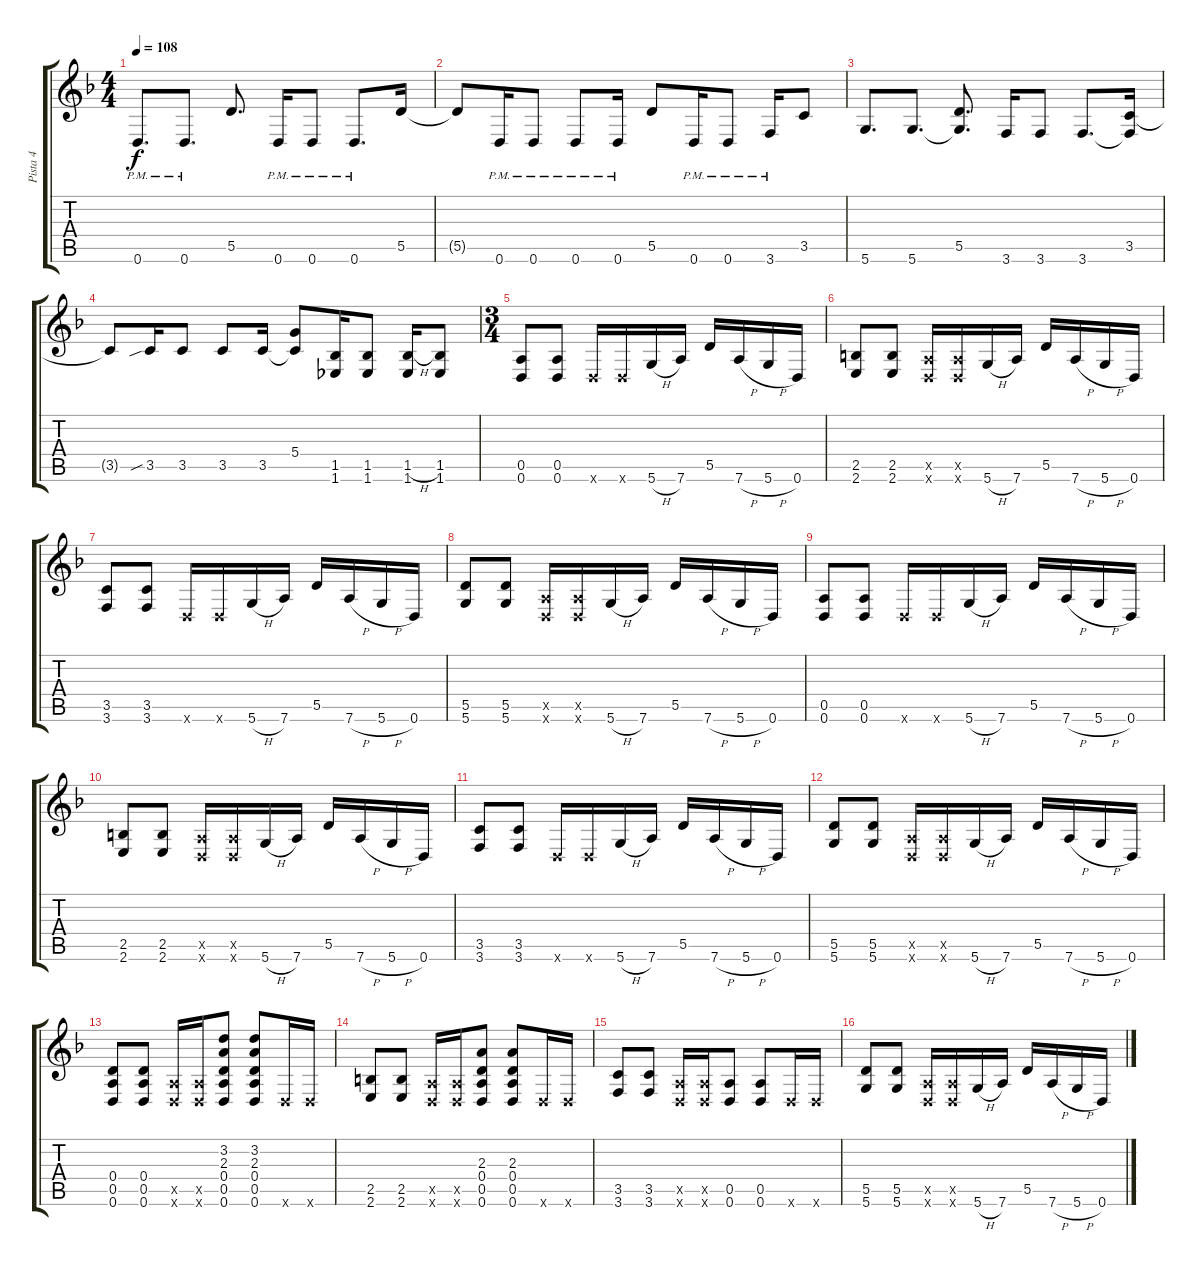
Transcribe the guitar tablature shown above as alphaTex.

\track ("Pista 4" "Pista 4") {instrument distortionguitar}
\staff {score tabs}
\tuning (E4 B3 G3 D3 A2 D2) {hide}
\ts (4 4)
\tempo 108
\clef g2
\ks f
0.6{pm}.8{d dy f} 0.6{pm}.8{d} 5.5.8{d} 0.6{pm}.16 0.6{pm}.8 0.6{pm}.8{d} 5.5.16 |
5.5{t}.8 0.6{pm}.16 0.6{pm}.8 0.6{pm}.8 0.6{pm}.16 5.5.8 0.6{pm}.16 0.6{pm}.8 3.6{pm}.16 3.5.8 |
5.6.8{d} 5.6.8{d} (5.5 5.6{t}).8{d} 3.6.16 3.6.8 3.6.8{d} (3.5 3.6{t}).16 |
3.5{t}.8 3.5{sib}.16 3.5.8 3.5.8 3.5.16 (5.4 3.5{t}).8 (1.5 1.6).16 (1.5 1.6).8 (1.5{h} 1.6).16 (1.5 1.6).8 |
\ts (3 4)
(0.5 0.6).8 (0.5 0.6).8 0.6{x}.16 0.6{x}.16 5.6{h}.16 7.6.16 5.5.16 7.6{h}.16 5.6{h}.16 0.6.16 |
(2.5 2.6).8 (2.5 2.6).8 (0.5{x} 0.6{x}).16 (0.5{x} 0.6{x}).16 5.6{h}.16 7.6.16 5.5.16 7.6{h}.16 5.6{h}.16 0.6.16 |
(3.5 3.6).8 (3.5 3.6).8 0.6{x}.16 0.6{x}.16 5.6{h}.16 7.6.16 5.5.16 7.6{h}.16 5.6{h}.16 0.6.16 |
(5.5 5.6).8 (5.5 5.6).8 (0.5{x} 0.6{x}).16 (0.5{x} 0.6{x}).16 5.6{h}.16 7.6.16 5.5.16 7.6{h}.16 5.6{h}.16 0.6.16 |
(0.5 0.6).8 (0.5 0.6).8 0.6{x}.16 0.6{x}.16 5.6{h}.16 7.6.16 5.5.16 7.6{h}.16 5.6{h}.16 0.6.16 |
(2.5 2.6).8 (2.5 2.6).8 (0.5{x} 0.6{x}).16 (0.5{x} 0.6{x}).16 5.6{h}.16 7.6.16 5.5.16 7.6{h}.16 5.6{h}.16 0.6.16 |
(3.5 3.6).8 (3.5 3.6).8 0.6{x}.16 0.6{x}.16 5.6{h}.16 7.6.16 5.5.16 7.6{h}.16 5.6{h}.16 0.6.16 |
(5.5 5.6).8 (5.5 5.6).8 (0.5{x} 0.6{x}).16 (0.5{x} 0.6{x}).16 5.6{h}.16 7.6.16 5.5.16 7.6{h}.16 5.6{h}.16 0.6.16 |
(0.4 0.5 0.6).8 (0.4 0.5 0.6).8 (0.5{x} 0.6{x}).16 (0.5{x} 0.6{x}).16 (3.2 2.3 0.4 0.5 0.6).8 (3.2 2.3 0.4 0.5 0.6).8 0.6{x}.16 0.6{x}.16 |
(2.5 2.6).8 (2.5 2.6).8 (0.5{x} 0.6{x}).16 (0.5{x} 0.6{x}).16 (2.3 0.4 0.5 0.6).8 (2.3 0.4 0.5 0.6).8 0.6{x}.16 0.6{x}.16 |
(3.5 3.6).8 (3.5 3.6).8 (0.5{x} 0.6{x}).16 (0.5{x} 0.6{x}).16 (0.5 0.6).8 (0.5 0.6).8 0.6{x}.16 0.6{x}.16 |
(5.5 5.6).8 (5.5 5.6).8 (0.5{x} 0.6{x}).16 (0.5{x} 0.6{x}).16 5.6{h}.16 7.6.16 5.5.16 7.6{h}.16 5.6{h}.16 0.6.16
